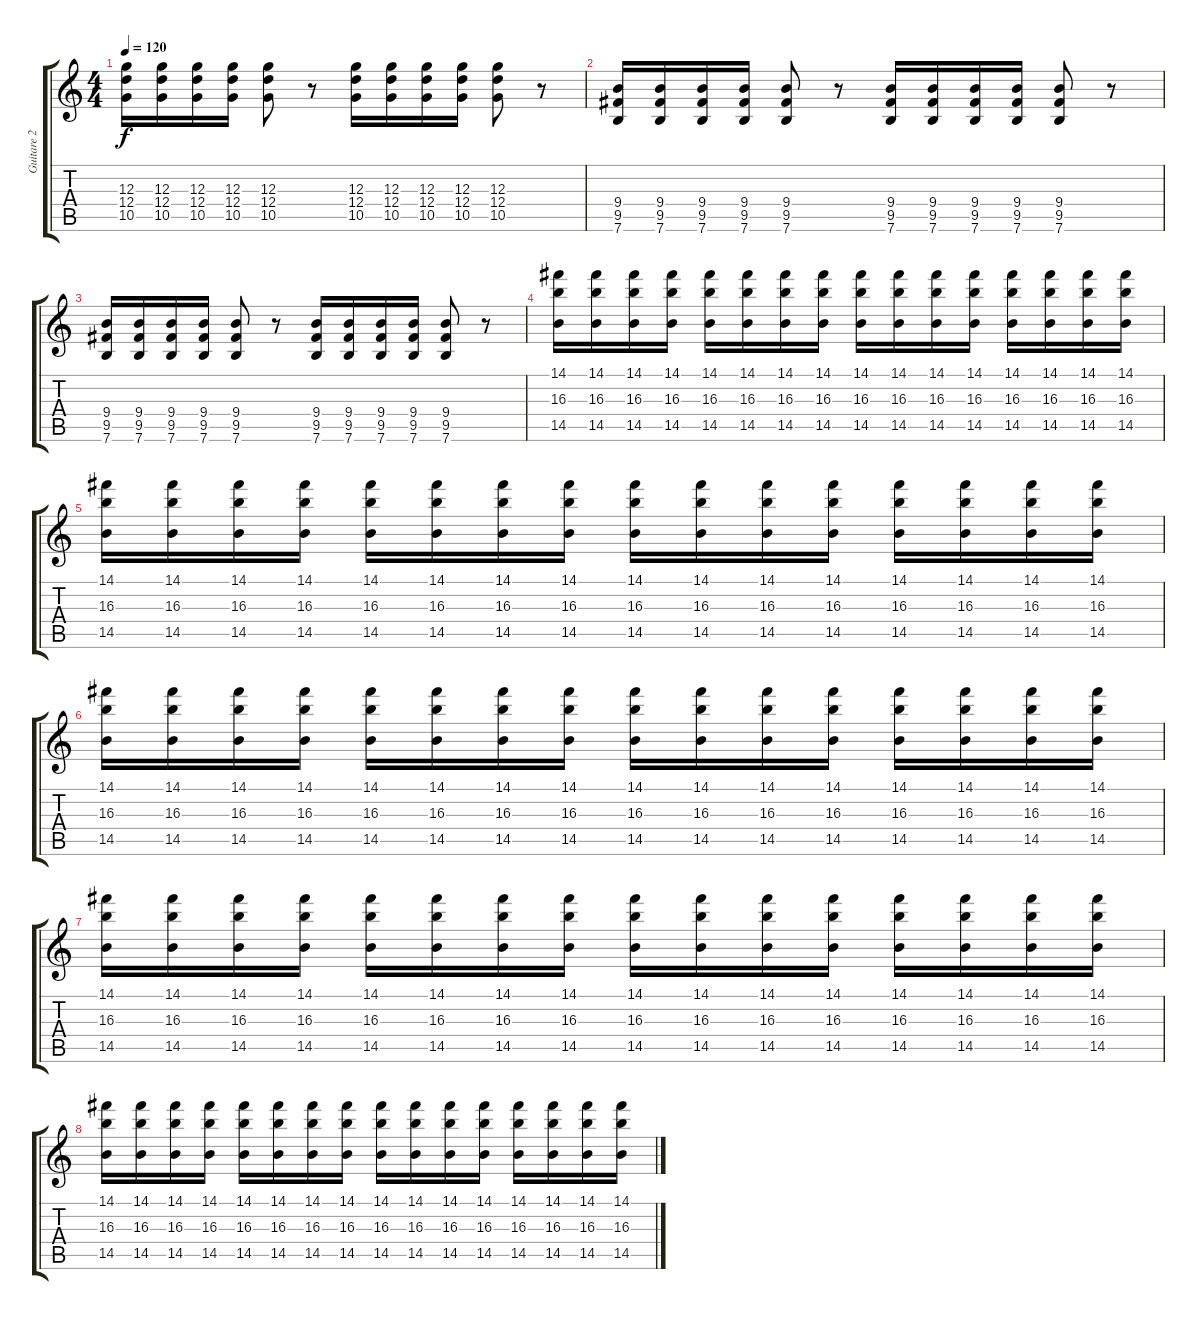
\track ("Guitare 2" "Guitare 2") {instrument acousticguitarnylon}
\staff {score tabs}
\tuning (E4 B3 G3 D3 A2 E2) {hide}
\ts (4 4)
\tempo 120
\clef g2
\ks c
(12.3 12.4 10.5).16{dy f} (12.3 12.4 10.5).16 (12.3 12.4 10.5).16 (12.3 12.4 10.5).16 (12.3 12.4 10.5).8 r.8 (12.3 12.4 10.5).16 (12.3 12.4 10.5).16 (12.3 12.4 10.5).16 (12.3 12.4 10.5).16 (12.3 12.4 10.5).8 r.8 |
(9.4 9.5 7.6).16 (9.4 9.5 7.6).16 (9.4 9.5 7.6).16 (9.4 9.5 7.6).16 (9.4 9.5 7.6).8 r.8 (9.4 9.5 7.6).16 (9.4 9.5 7.6).16 (9.4 9.5 7.6).16 (9.4 9.5 7.6).16 (9.4 9.5 7.6).8 r.8 |
(9.4 9.5 7.6).16 (9.4 9.5 7.6).16 (9.4 9.5 7.6).16 (9.4 9.5 7.6).16 (9.4 9.5 7.6).8 r.8 (9.4 9.5 7.6).16 (9.4 9.5 7.6).16 (9.4 9.5 7.6).16 (9.4 9.5 7.6).16 (9.4 9.5 7.6).8 r.8 |
(14.1 16.3 14.5).16{instrument distortionguitar} (14.1 16.3 14.5).16 (14.1 16.3 14.5).16 (14.1 16.3 14.5).16 (14.1 16.3 14.5).16 (14.1 16.3 14.5).16 (14.1 16.3 14.5).16 (14.1 16.3 14.5).16 (14.1 16.3 14.5).16 (14.1 16.3 14.5).16 (14.1 16.3 14.5).16 (14.1 16.3 14.5).16 (14.1 16.3 14.5).16 (14.1 16.3 14.5).16 (14.1 16.3 14.5).16 (14.1 16.3 14.5).16 |
(14.1 16.3 14.5).16{instrument distortionguitar} (14.1 16.3 14.5).16 (14.1 16.3 14.5).16 (14.1 16.3 14.5).16 (14.1 16.3 14.5).16 (14.1 16.3 14.5).16 (14.1 16.3 14.5).16 (14.1 16.3 14.5).16 (14.1 16.3 14.5).16 (14.1 16.3 14.5).16 (14.1 16.3 14.5).16 (14.1 16.3 14.5).16 (14.1 16.3 14.5).16 (14.1 16.3 14.5).16 (14.1 16.3 14.5).16 (14.1 16.3 14.5).16 |
(14.1 16.3 14.5).16{instrument distortionguitar} (14.1 16.3 14.5).16 (14.1 16.3 14.5).16 (14.1 16.3 14.5).16 (14.1 16.3 14.5).16 (14.1 16.3 14.5).16 (14.1 16.3 14.5).16 (14.1 16.3 14.5).16 (14.1 16.3 14.5).16 (14.1 16.3 14.5).16 (14.1 16.3 14.5).16 (14.1 16.3 14.5).16 (14.1 16.3 14.5).16 (14.1 16.3 14.5).16 (14.1 16.3 14.5).16 (14.1 16.3 14.5).16 |
(14.1 16.3 14.5).16{instrument distortionguitar} (14.1 16.3 14.5).16 (14.1 16.3 14.5).16 (14.1 16.3 14.5).16 (14.1 16.3 14.5).16 (14.1 16.3 14.5).16 (14.1 16.3 14.5).16 (14.1 16.3 14.5).16 (14.1 16.3 14.5).16 (14.1 16.3 14.5).16 (14.1 16.3 14.5).16 (14.1 16.3 14.5).16 (14.1 16.3 14.5).16 (14.1 16.3 14.5).16 (14.1 16.3 14.5).16 (14.1 16.3 14.5).16 |
(14.1 16.3 14.5).16{instrument distortionguitar} (14.1 16.3 14.5).16 (14.1 16.3 14.5).16 (14.1 16.3 14.5).16 (14.1 16.3 14.5).16 (14.1 16.3 14.5).16 (14.1 16.3 14.5).16 (14.1 16.3 14.5).16 (14.1 16.3 14.5).16 (14.1 16.3 14.5).16 (14.1 16.3 14.5).16 (14.1 16.3 14.5).16 (14.1 16.3 14.5).16 (14.1 16.3 14.5).16 (14.1 16.3 14.5).16 (14.1 16.3 14.5).16
